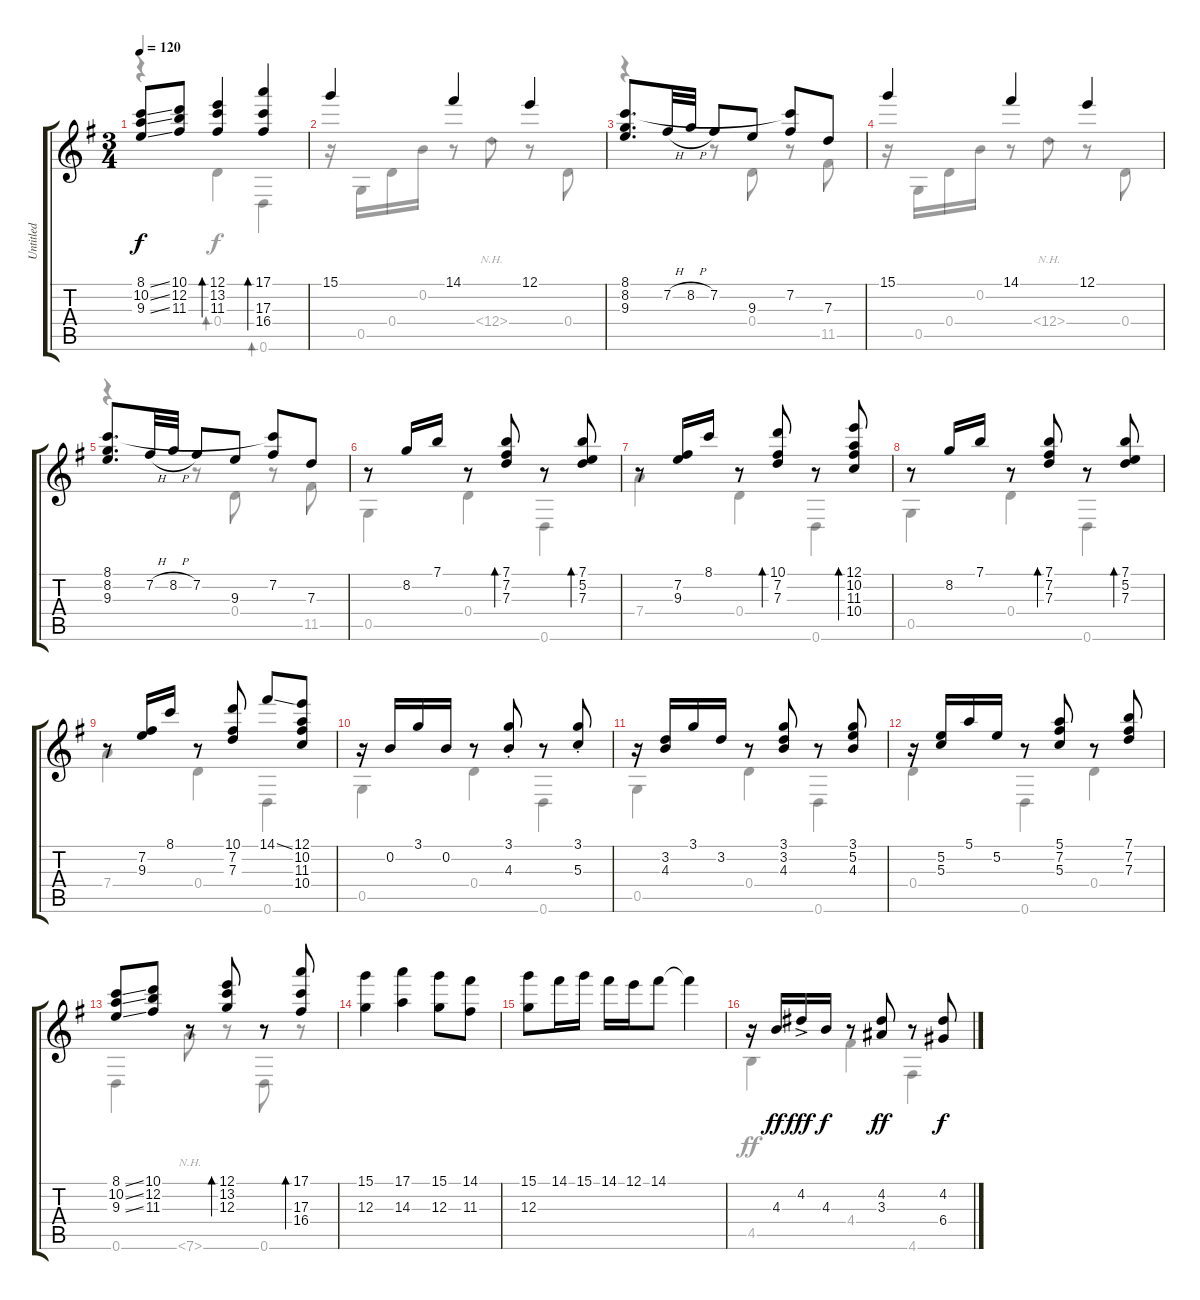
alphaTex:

\track ("Untitled" "Untitled") {instrument acousticguitarnylon}
\staff {score tabs}
\tuning (E4 B3 G3 D3 G2 D2) {hide}
\voice
\ts (3 4)
\tempo 120
\clef g2
\ks g
(8.1{ss} 10.2{ss} 9.3{ss}).8{dy f} (10.1 12.2 11.3).8 (12.1 13.2 11.3).4{bd 30} (17.1 17.3 16.4).4{bd 30} |
15.1.4 14.1.4 12.1.4 |
(8.1 8.2 9.3).8{d} 7.2{h}.32 8.2{h}.32 7.2.8 9.3.8 (8.1{t} 7.2).8 7.3.8 |
15.1.4 14.1.4 12.1.4 |
(8.1 8.2 9.3).8{d} 7.2{h}.32 8.2{h}.32 7.2.8 9.3.8 (8.1{t} 7.2).8 7.3.8 |
r.8 8.2.16 7.1.16 r.8 (7.1 7.2 7.3).8{bd 30} r.8 (7.1 5.2 7.3).8{bd 30} |
r.8 (7.2 9.3).16 8.1.16 r.8 (10.1 7.2 7.3).8{bd 30} r.8 (12.1 10.2 11.3 10.4).8{bd 30} |
r.8 8.2.16 7.1.16 r.8 (7.1 7.2 7.3).8{bd 30} r.8 (7.1 5.2 7.3).8{bd 30} |
r.8 (7.2 9.3).16 8.1.16 r.8 (10.1 7.2 7.3).8 14.1{ss}.8 (12.1 10.2 11.3 10.4).8 |
r.16 0.2.16 3.1.16 0.2.16 r.8 (3.1{st} 4.3{st}).8 r.8 (3.1{st} 5.3{st}).8 |
r.16 (3.2 4.3).16 3.1.16 3.2.16 r.8 (3.1 3.2 4.3).8 r.8 (3.1 5.2 4.3).8 |
r.16 (5.2 5.3).16 5.1.16 5.2.16 r.8 (5.1 7.2 5.3).8 r.8 (7.1 7.2 7.3).8 |
(8.1{ss} 10.2{ss} 9.3{ss}).8 (10.1 12.2 11.3).8 r.8 (12.1 13.2 12.3).8{bd 30} r.8 (17.1 17.3 16.4).8{bd 30} |
(15.1 12.3).4 (17.1 14.3).4 (15.1 12.3).8 (14.1 11.3).8 |
(15.1 12.3).8 14.1.16 15.1.16 14.1.16 12.1.16 14.1.8 14.1{t}.4 |
r.16 4.3.16{dy ff} 4.2{ac}.16{dy fff} 4.3.16{dy f} r.8 (4.2 3.3).8{dy ff} r.8 (4.2 6.4).8{dy f}
\voice
\clef g2
\ottava regular
\simile none
\ks g
r.4{dy f} 0.4.4{bd 30} 0.6.4{bd 30} |
r.16 0.5.16 0.4.16 0.2.16 r.8 0.4{nh}.8 r.8 0.4.8 |
r.4 r.8 0.4.8 r.8 11.5.8 |
r.16 0.5.16 0.4.16 0.2.16 r.8 0.4{nh}.8 r.8 0.4.8 |
r.4 r.8 0.4.8 r.8 11.5.8 |
0.5.4 0.4.4 0.6.4 |
7.4.4 0.4.4 0.6.4 |
0.5.4 0.4.4 0.6.4 |
7.4.4 0.4.4 0.6.4 |
0.5.4 0.4.4 0.6.4 |
0.5.4 0.4.4 0.6.4 |
0.4.4 0.6.4 0.4.4 |
0.6.4 7.6{nh}.8 r.8 0.6.8 r.8 |
|
|
4.5.4{dy ff} 4.4.4 4.6.4
